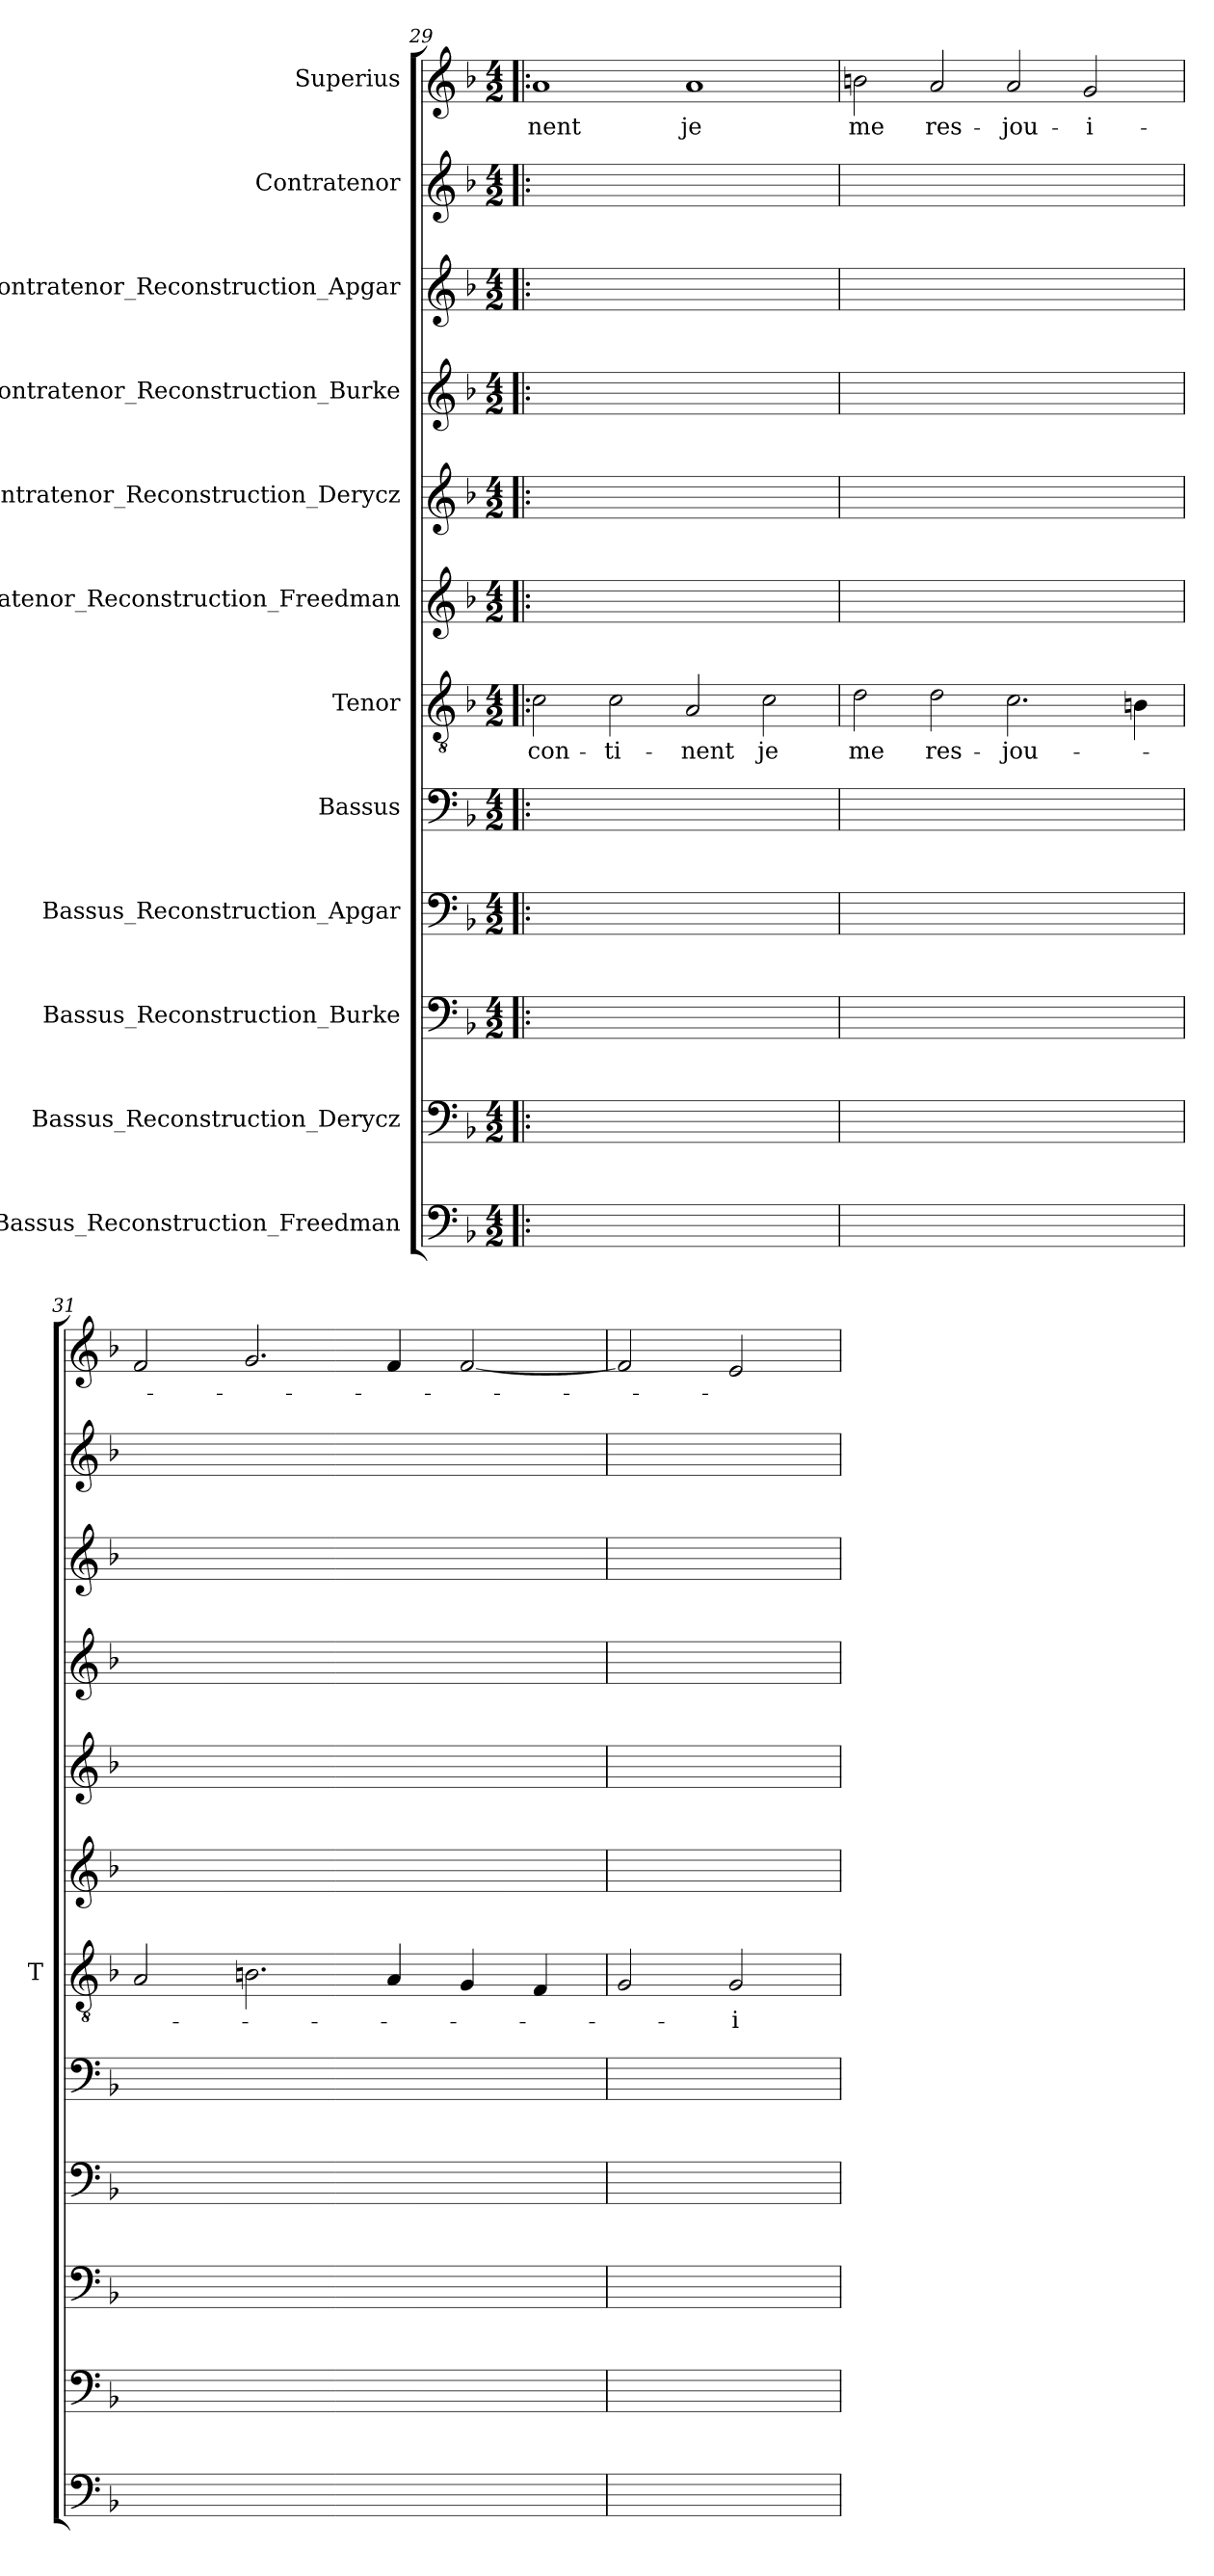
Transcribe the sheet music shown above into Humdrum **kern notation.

**kern	**kern	**kern	**kern	**kern	**kern	**text	**kern	**kern	**kern	**kern	**kern	**kern	**text
*part12	*part11	*part10	*part9	*part8	*part7	*part7	*part6	*part5	*part4	*part3	*part2	*part1	*part1
*staff12	*staff11	*staff10	*staff9	*staff8	*staff7	*staff7	*staff6	*staff5	*staff4	*staff3	*staff2	*staff1	*staff1
*I"Bassus_Reconstruction_Freedman	*I"Bassus_Reconstruction_Derycz	*I"Bassus_Reconstruction_Burke	*I"Bassus_Reconstruction_Apgar	*I"Bassus	*I"Tenor	*	*I"Contratenor_Reconstruction_Freedman	*I"Contratenor_Reconstruction_Derycz	*I"Contratenor_Reconstruction_Burke	*I"Contratenor_Reconstruction_Apgar	*I"Contratenor	*I"Superius	*
*	*	*	*	*	*I'T	*	*	*	*	*	*	*	*
*clefF4	*clefF4	*clefF4	*clefF4	*clefF4	*clefGv2	*	*clefG2	*clefG2	*clefG2	*clefG2	*clefG2	*clefG2	*
*k[b-]	*k[b-]	*k[b-]	*k[b-]	*k[b-]	*k[b-]	*	*k[b-]	*k[b-]	*k[b-]	*k[b-]	*k[b-]	*k[b-]	*
*M4/2	*M4/2	*M4/2	*M4/2	*M4/2	*M4/2	*	*M4/2	*M4/2	*M4/2	*M4/2	*M4/2	*M4/2	*
=29!|:	=29!|:	=29!|:	=29!|:	=29!|:	=29!|:	=29!|:	=29!|:	=29!|:	=29!|:	=29!|:	=29!|:	=29!|:	=29!|:
0ryy	0ryy	0ryy	0ryy	0ryy	2c	con-	0ryy	0ryy	0ryy	0ryy	0ryy	1a	-nent
.	.	.	.	.	2c	ti-	.	.	.	.	.	.	.
.	.	.	.	.	2A	-nent	.	.	.	.	.	1a	-je
.	.	.	.	.	2c	-je	.	.	.	.	.	.	.
=30	=30	=30	=30	=30	=30	=30	=30	=30	=30	=30	=30	=30	=30
0ryy	0ryy	0ryy	0ryy	0ryy	2d	-me	0ryy	0ryy	0ryy	0ryy	0ryy	2bn	-me
.	.	.	.	.	2d	res-	.	.	.	.	.	2a	res-
.	.	.	.	.	2.c	jou-	.	.	.	.	.	2a	jou-
.	.	.	.	.	.	.	.	.	.	.	.	2g	i-
.	.	.	.	.	4Bn	.	.	.	.	.	.	.	.
=31	=31	=31	=31	=31	=31	=31	=31	=31	=31	=31	=31	=31	=31
0ryy	0ryy	0ryy	0ryy	0ryy	2A	.	0ryy	0ryy	0ryy	0ryy	0ryy	2f	.
.	.	.	.	.	2.Bn	.	.	.	.	.	.	2.g	.
.	.	.	.	.	4A	.	.	.	.	.	.	4f	.
.	.	.	.	.	4G	.	.	.	.	.	.	[2f	.
.	.	.	.	.	4F	.	.	.	.	.	.	.	.
=32	=32	=32	=32	=32	=32	=32	=32	=32	=32	=32	=32	=32	=32
1ryy	1ryy	1ryy	1ryy	1ryy	2G	.	1ryy	1ryy	1ryy	1ryy	1ryy	2f]	.
.	.	.	.	.	2G	i-	.	.	.	.	.	2e	.
=	=	=	=	=	=	=	=	=	=	=	=	=	=
*-	*-	*-	*-	*-	*-	*-	*-	*-	*-	*-	*-	*-	*-
